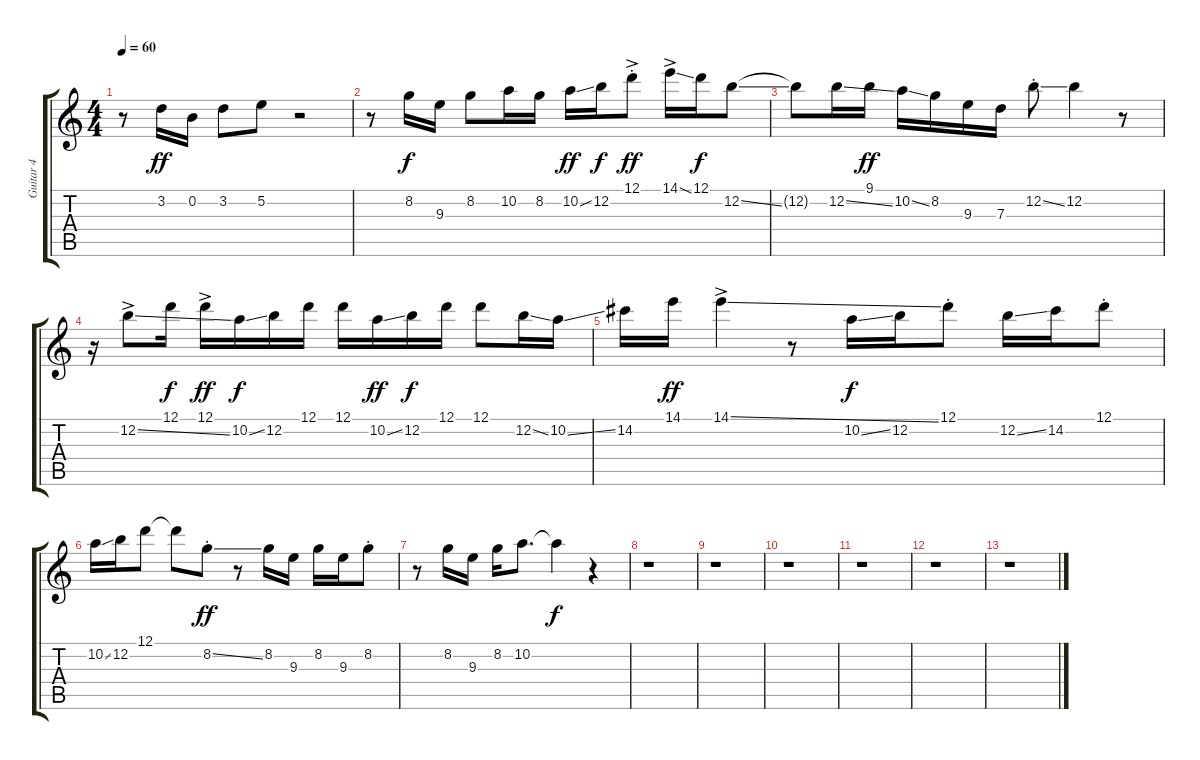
\track ("Guitar 4" "Guitar 4") {instrument acousticguitarsteel}
\staff {score tabs}
\tuning (D4 B3 G3 D3 G2 D2) {hide}
\ts (4 4)
\tempo 60
\clef g2
\ks c
r.8{dy f} 3.2.16{dy ff} 0.2.16 3.2.8 5.2.8 r.2 |
r.8 8.2.16{dy f} 9.3.16 8.2.8 10.2.16 8.2.16 10.2{ss}.16{dy ff} 12.2.16{dy f} 12.1{ac st}.8{dy ff} 14.1{ss ac}.16 12.1.16{dy f} 12.2{ss}.8 |
12.2{t}.8 12.2{ss}.16 9.1.16{dy ff} 10.2{ss}.16 8.2.16 9.3.16 7.3.16 12.2{ss st}.8 12.2.4 r.8 |
r.16 12.2{ss ac}.8 12.1.16{dy f} 12.1{ac}.16{dy ff} 10.2{ss}.16{dy f} 12.2.16 12.1.16 12.1.16 10.2{ss}.16{dy ff} 12.2.16{dy f} 12.1.16 12.1.8 12.2{ss}.16 10.2{ss}.16 |
14.2.16 14.1.16{dy ff} 14.1{ss ac}.4 r.8 10.2{ss}.16{dy f} 12.2.16 12.1{st}.8 12.2{ss}.16 14.2.16 12.1{st}.8 |
10.2{ss}.16 12.2.16 12.1.8 12.1{t}.8 8.2{ss st}.8{dy ff} r.8 8.2.16 9.3.16 8.2.16 9.3.16 8.2{st}.8 |
r.8 8.2.16 9.3.16 8.2.16 10.2.8{d} 10.2{t}.4{dy f} r.4 |
r.1 |
r.1 |
r.1 |
r.1 |
r.1 |
r.1
